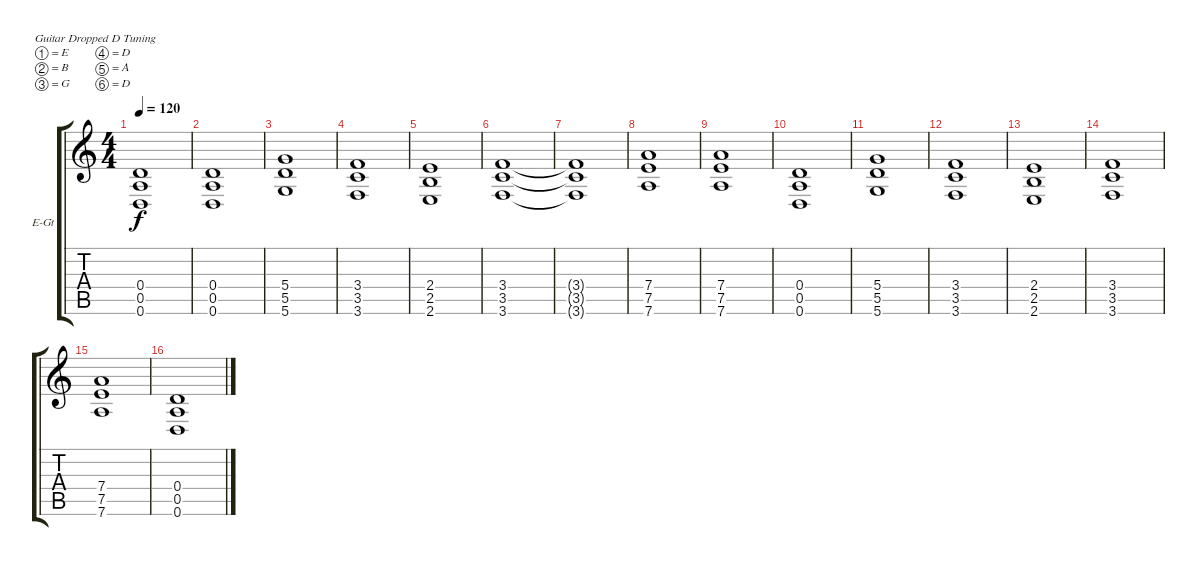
\bracketExtendMode groupsimilarinstruments
\firstSystemTrackNameOrientation horizontal
\otherSystemsTrackNameOrientation horizontal
\track ("Distortion-guitar (Paul)" "E-Gt") {instrument distortionguitar}
\staff {score tabs}
\tuning (E4 B3 G3 D3 A2 D2)
\ts (4 4)
\tempo 120
\clef g2
\ks c
(0.4{t} 0.5{t} 0.6{t}).1{dy f} |
(0.4 0.5 0.6).1 |
(5.4 5.5 5.6).1 |
(3.4 3.5 3.6).1 |
(2.4 2.5 2.6).1 |
(3.4 3.5 3.6).1 |
(3.4{t} 3.5{t} 3.6{t}).1 |
(7.4 7.5 7.6).1 |
(7.4 7.5 7.6).1 |
(0.4 0.5 0.6).1 |
(5.4 5.5 5.6).1 |
(3.4 3.5 3.6).1 |
(2.4 2.5 2.6).1 |
(3.4 3.5 3.6).1 |
(7.4 7.5 7.6).1 |
(0.4 0.5 0.6).1
